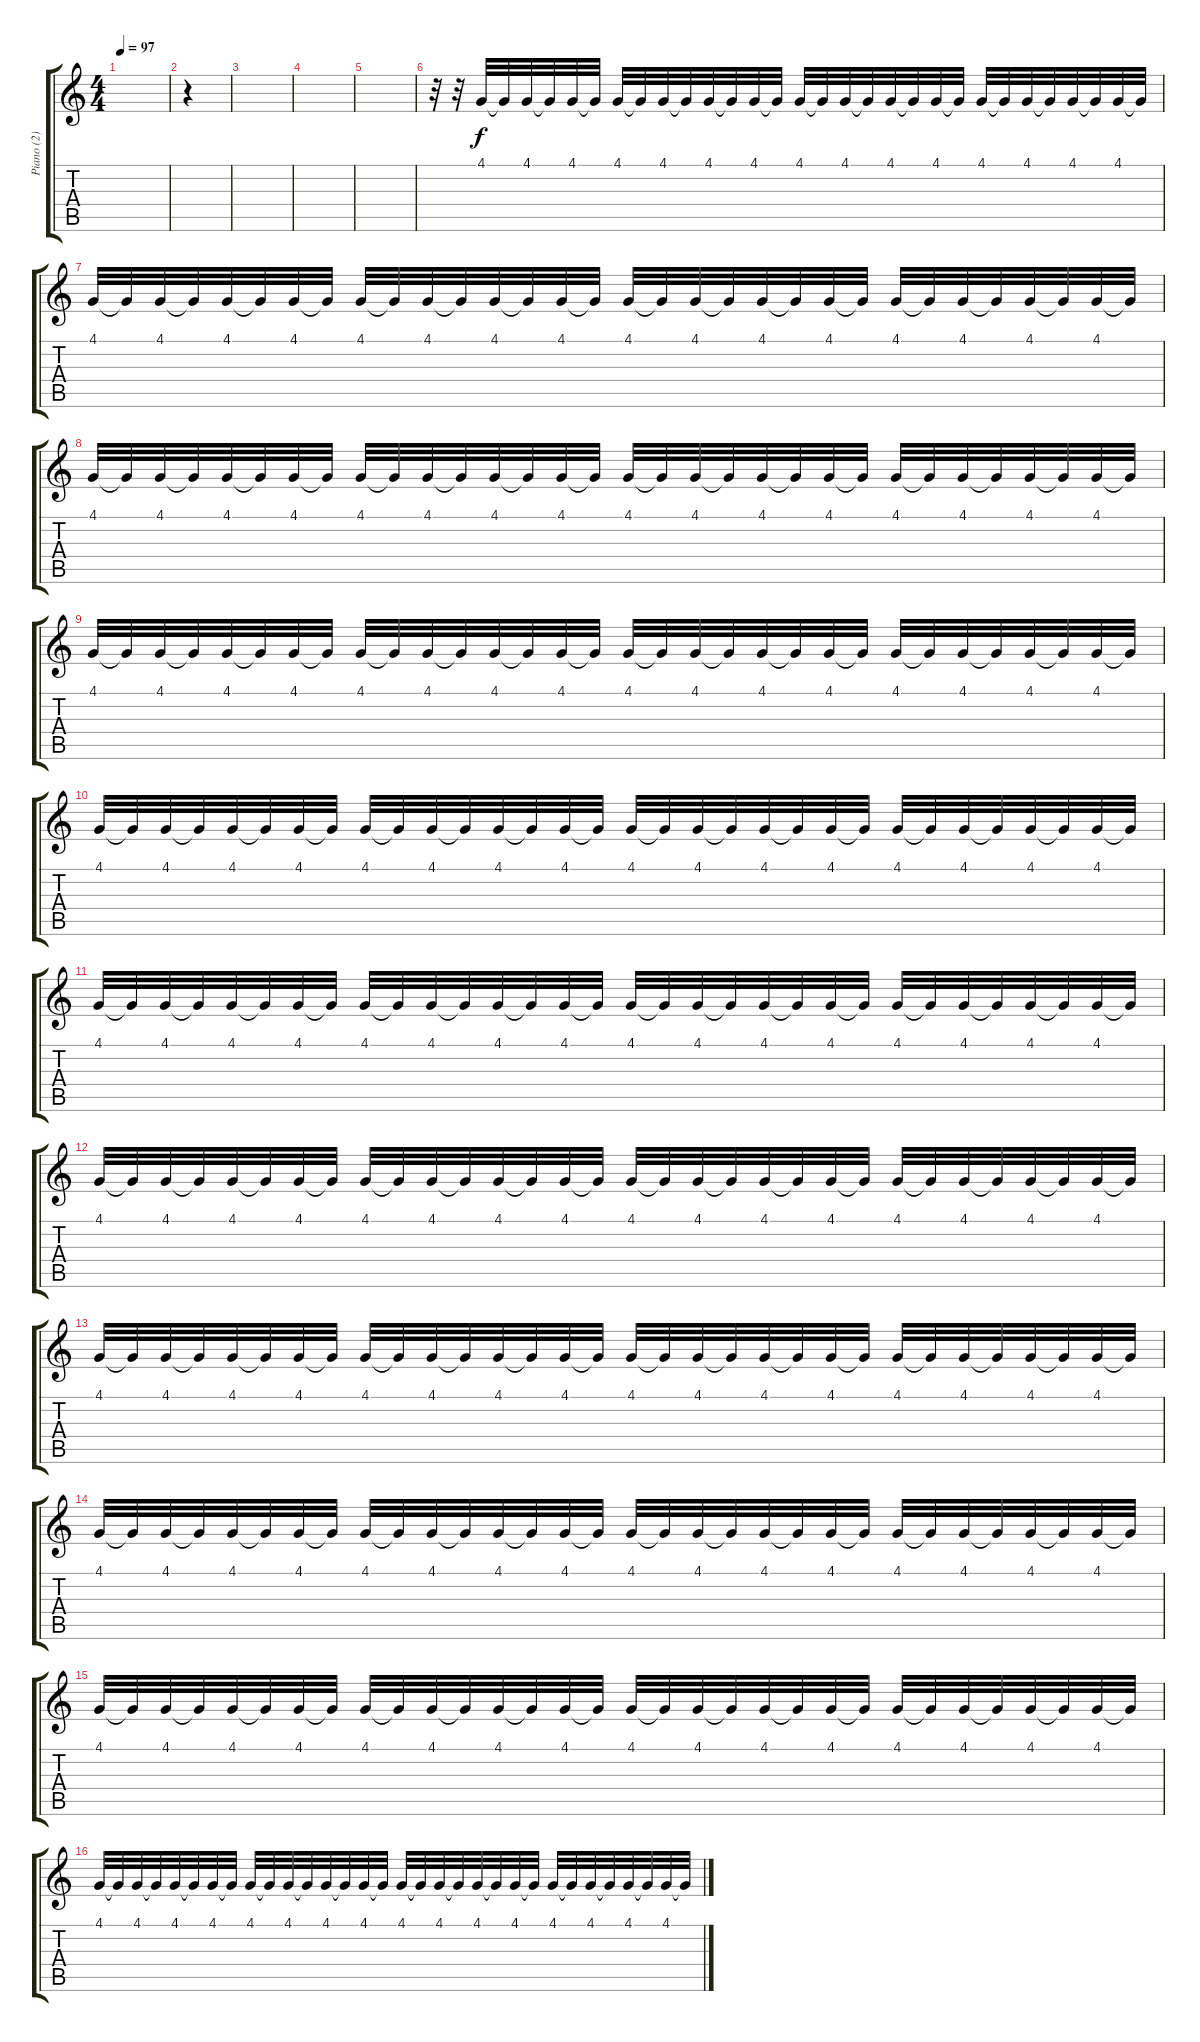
\track ("Piano (2)" "Piano (2)") {instrument acousticgrandpiano}
\staff {score tabs}
\tuning (Eb4 Bb3 Gb3 Db3 Ab2 Db2) {hide}
\ts (4 4)
\tempo 97
\clef g2
\ks c
|
r.4 |
|
|
|
r.32 r.32 4.1.32 4.1{t}.32 4.1.32 4.1{t}.32 4.1.32 4.1{t}.32 4.1.32 4.1{t}.32 4.1.32 4.1{t}.32 4.1.32 4.1{t}.32 4.1.32 4.1{t}.32 4.1.32 4.1{t}.32 4.1.32 4.1{t}.32 4.1.32 4.1{t}.32 4.1.32 4.1{t}.32 4.1.32 4.1{t}.32 4.1.32 4.1{t}.32 4.1.32 4.1{t}.32 4.1.32 4.1{t}.32 |
4.1.32 4.1{t}.32 4.1.32 4.1{t}.32 4.1.32 4.1{t}.32 4.1.32 4.1{t}.32 4.1.32 4.1{t}.32 4.1.32 4.1{t}.32 4.1.32 4.1{t}.32 4.1.32 4.1{t}.32 4.1.32 4.1{t}.32 4.1.32 4.1{t}.32 4.1.32 4.1{t}.32 4.1.32 4.1{t}.32 4.1.32 4.1{t}.32 4.1.32 4.1{t}.32 4.1.32 4.1{t}.32 4.1.32 4.1{t}.32 |
4.1.32 4.1{t}.32 4.1.32 4.1{t}.32 4.1.32 4.1{t}.32 4.1.32 4.1{t}.32 4.1.32 4.1{t}.32 4.1.32 4.1{t}.32 4.1.32 4.1{t}.32 4.1.32 4.1{t}.32 4.1.32 4.1{t}.32 4.1.32 4.1{t}.32 4.1.32 4.1{t}.32 4.1.32 4.1{t}.32 4.1.32 4.1{t}.32 4.1.32 4.1{t}.32 4.1.32 4.1{t}.32 4.1.32 4.1{t}.32 |
4.1.32 4.1{t}.32 4.1.32 4.1{t}.32 4.1.32 4.1{t}.32 4.1.32 4.1{t}.32 4.1.32 4.1{t}.32 4.1.32 4.1{t}.32 4.1.32 4.1{t}.32 4.1.32 4.1{t}.32 4.1.32 4.1{t}.32 4.1.32 4.1{t}.32 4.1.32 4.1{t}.32 4.1.32 4.1{t}.32 4.1.32 4.1{t}.32 4.1.32 4.1{t}.32 4.1.32 4.1{t}.32 4.1.32 4.1{t}.32 |
4.1.32 4.1{t}.32 4.1.32 4.1{t}.32 4.1.32 4.1{t}.32 4.1.32 4.1{t}.32 4.1.32 4.1{t}.32 4.1.32 4.1{t}.32 4.1.32 4.1{t}.32 4.1.32 4.1{t}.32 4.1.32 4.1{t}.32 4.1.32 4.1{t}.32 4.1.32 4.1{t}.32 4.1.32 4.1{t}.32 4.1.32 4.1{t}.32 4.1.32 4.1{t}.32 4.1.32 4.1{t}.32 4.1.32 4.1{t}.32 |
4.1.32 4.1{t}.32 4.1.32 4.1{t}.32 4.1.32 4.1{t}.32 4.1.32 4.1{t}.32 4.1.32 4.1{t}.32 4.1.32 4.1{t}.32 4.1.32 4.1{t}.32 4.1.32 4.1{t}.32 4.1.32 4.1{t}.32 4.1.32 4.1{t}.32 4.1.32 4.1{t}.32 4.1.32 4.1{t}.32 4.1.32 4.1{t}.32 4.1.32 4.1{t}.32 4.1.32 4.1{t}.32 4.1.32 4.1{t}.32 |
4.1.32 4.1{t}.32 4.1.32 4.1{t}.32 4.1.32 4.1{t}.32 4.1.32 4.1{t}.32 4.1.32 4.1{t}.32 4.1.32 4.1{t}.32 4.1.32 4.1{t}.32 4.1.32 4.1{t}.32 4.1.32 4.1{t}.32 4.1.32 4.1{t}.32 4.1.32 4.1{t}.32 4.1.32 4.1{t}.32 4.1.32 4.1{t}.32 4.1.32 4.1{t}.32 4.1.32 4.1{t}.32 4.1.32 4.1{t}.32 |
4.1.32 4.1{t}.32 4.1.32 4.1{t}.32 4.1.32 4.1{t}.32 4.1.32 4.1{t}.32 4.1.32 4.1{t}.32 4.1.32 4.1{t}.32 4.1.32 4.1{t}.32 4.1.32 4.1{t}.32 4.1.32 4.1{t}.32 4.1.32 4.1{t}.32 4.1.32 4.1{t}.32 4.1.32 4.1{t}.32 4.1.32 4.1{t}.32 4.1.32 4.1{t}.32 4.1.32 4.1{t}.32 4.1.32 4.1{t}.32 |
4.1.32 4.1{t}.32 4.1.32 4.1{t}.32 4.1.32 4.1{t}.32 4.1.32 4.1{t}.32 4.1.32 4.1{t}.32 4.1.32 4.1{t}.32 4.1.32 4.1{t}.32 4.1.32 4.1{t}.32 4.1.32 4.1{t}.32 4.1.32 4.1{t}.32 4.1.32 4.1{t}.32 4.1.32 4.1{t}.32 4.1.32 4.1{t}.32 4.1.32 4.1{t}.32 4.1.32 4.1{t}.32 4.1.32 4.1{t}.32 |
4.1.32 4.1{t}.32 4.1.32 4.1{t}.32 4.1.32 4.1{t}.32 4.1.32 4.1{t}.32 4.1.32 4.1{t}.32 4.1.32 4.1{t}.32 4.1.32 4.1{t}.32 4.1.32 4.1{t}.32 4.1.32 4.1{t}.32 4.1.32 4.1{t}.32 4.1.32 4.1{t}.32 4.1.32 4.1{t}.32 4.1.32 4.1{t}.32 4.1.32 4.1{t}.32 4.1.32 4.1{t}.32 4.1.32 4.1{t}.32 |
4.1.32 4.1{t}.32 4.1.32 4.1{t}.32 4.1.32 4.1{t}.32 4.1.32 4.1{t}.32 4.1.32 4.1{t}.32 4.1.32 4.1{t}.32 4.1.32 4.1{t}.32 4.1.32 4.1{t}.32 4.1.32 4.1{t}.32 4.1.32 4.1{t}.32 4.1.32 4.1{t}.32 4.1.32 4.1{t}.32 4.1.32 4.1{t}.32 4.1.32 4.1{t}.32 4.1.32 4.1{t}.32 4.1.32 4.1{t}.32
